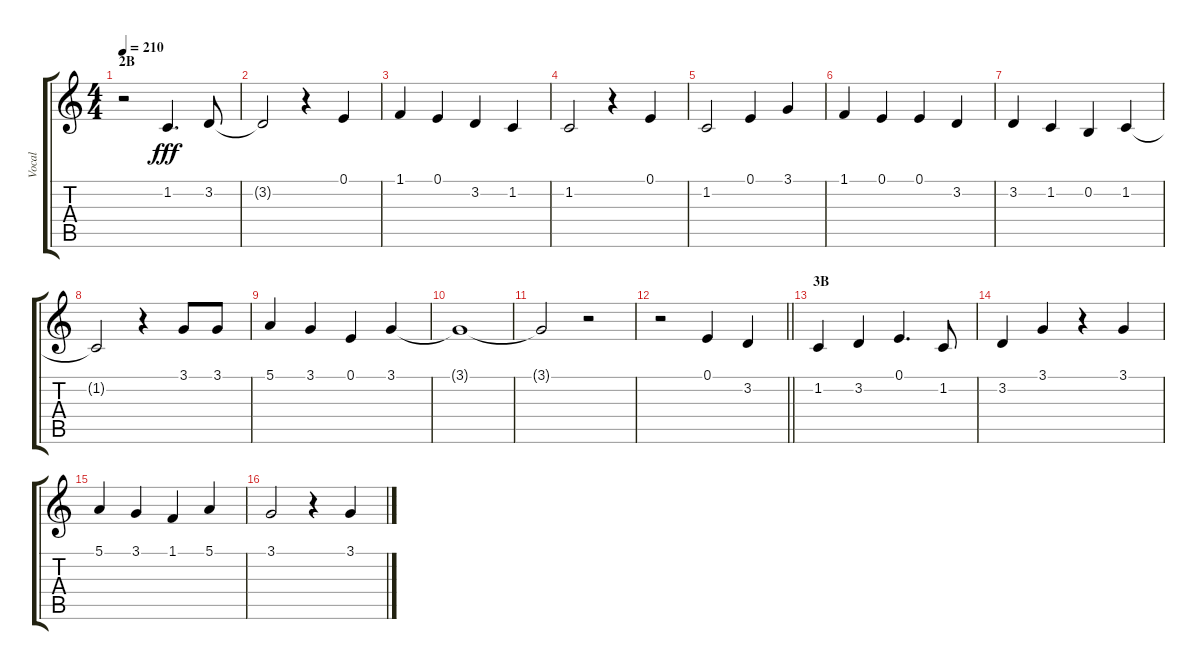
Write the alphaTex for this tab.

\track ("Vocal" "Vocal") {instrument voiceoohs}
\staff {score tabs}
\tuning (E4 B3 G3 D3 A2 E2) {hide}
\ts (4 4)
\section ("" "2B")
\tempo 210
\clef g2
\ks c
r.2{dy fff} 1.2.4{d} 3.2.8 |
3.2{t}.2 r.4 0.1.4 |
1.1.4 0.1.4 3.2.4 1.2.4 |
1.2.2 r.4 0.1.4 |
1.2.2 0.1.4 3.1.4 |
1.1.4 0.1.4 0.1.4 3.2.4 |
3.2.4 1.2.4 0.2.4 1.2.4 |
1.2{t}.2 r.4 3.1.8 3.1.8 |
5.1.4 3.1.4 0.1.4 3.1.4 |
3.1{t}.1 |
3.1{t}.2 r.2 |
\barLineRight lightlight
r.2 0.1.4 3.2.4 |
\section ("" "3B")
1.2.4 3.2.4 0.1.4{d} 1.2.8 |
3.2.4 3.1.4 r.4 3.1.4 |
5.1.4 3.1.4 1.1.4 5.1.4 |
3.1.2 r.4 3.1.4
